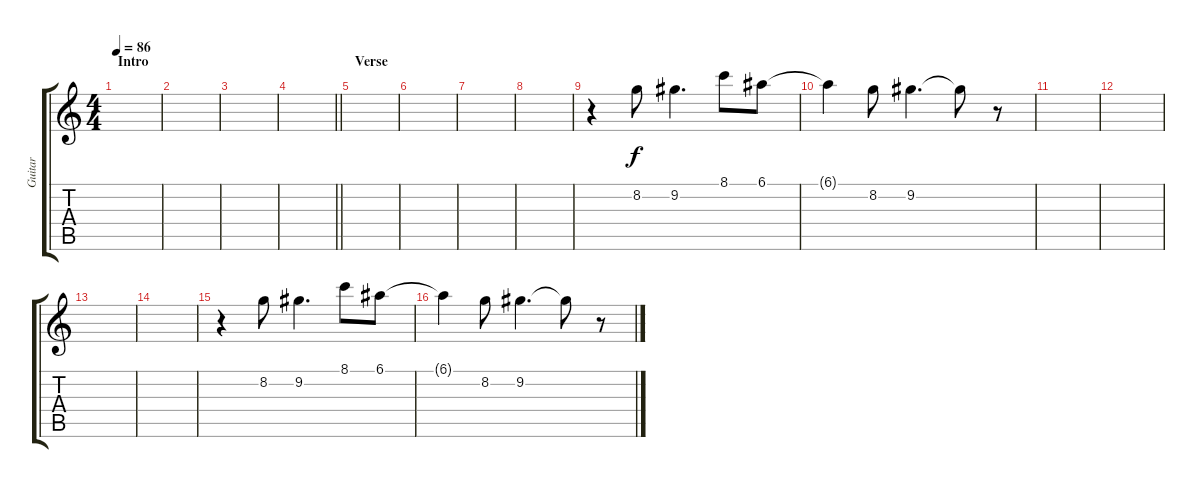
\track ("Guitar" "Guitar") {instrument distortionguitar}
\staff {score tabs}
\tuning (E4 B3 G3 D3 A2 E2) {hide}
\ts (4 4)
\section ("" "Intro")
\tempo 86
\clef g2
\ks c
|
|
|
\barLineRight lightlight
|
\section ("" "Verse")
|
|
|
|
r.4 8.2.8 9.2.4{d} 8.1.8 6.1.8 |
6.1{t}.4 8.2.8 9.2.4{d} 9.2{t}.8 r.8 |
|
|
|
|
r.4 8.2.8 9.2.4{d} 8.1.8 6.1.8 |
6.1{t}.4 8.2.8 9.2.4{d} 9.2{t}.8 r.8
